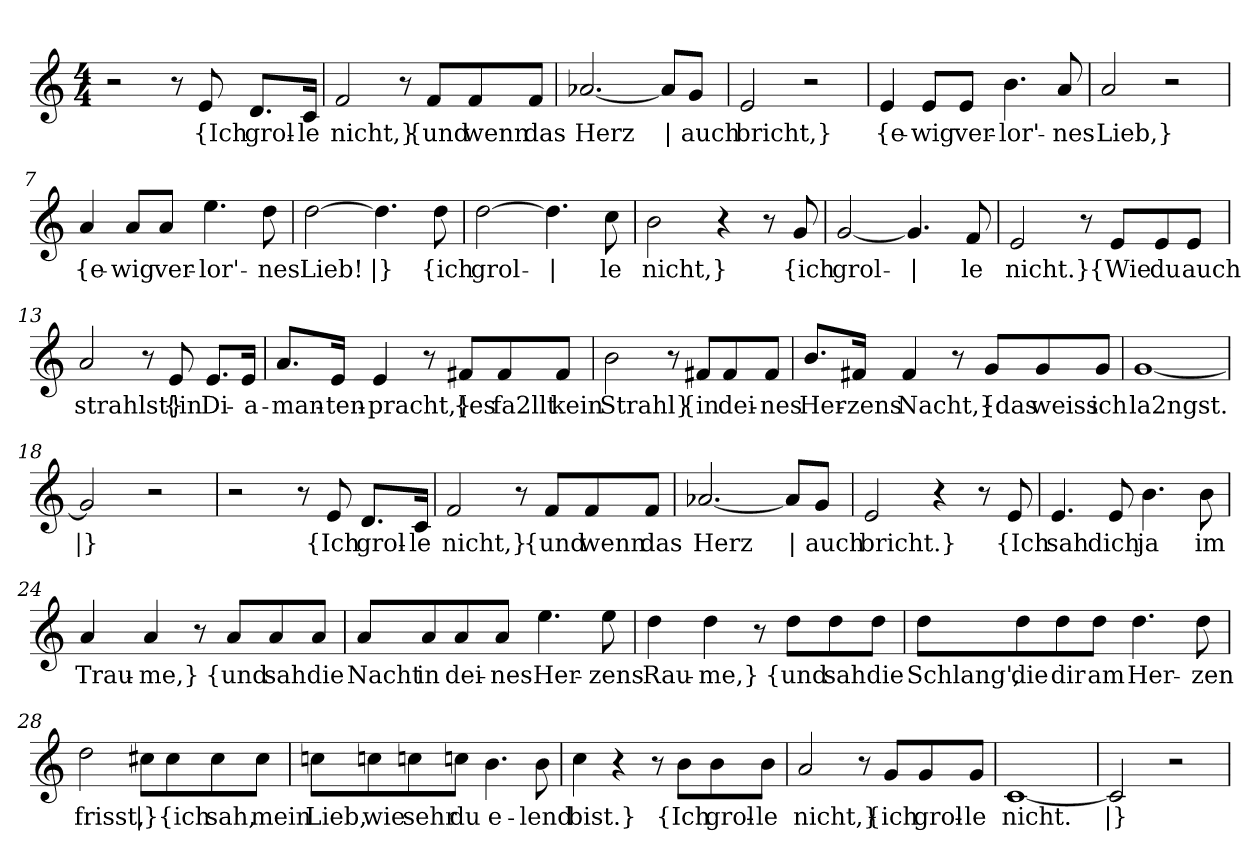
**kern	**text
*part1	*part1
*staff1	*staff1
*clefG2	*
*k[]	*
*M4/4	*
=1	=1
2r	.
8r	.
!	!LO:LY:b
8e/	{Ich
!	!LO:LY:b
8.d/L	grol-
!	!LO:LY:b
16c/Jk	-le
=2	=2
!	!LO:LY:b
2f/	nicht,}
8r	.
!	!LO:LY:b
8f/L	{und
!	!LO:LY:b
8f/	wenn
!	!LO:LY:b
8f/J	das
=3	=3
!	!LO:LY:b
[2.a-X/	Herz
!	!LO:LY:b
8a-/L]	|
!	!LO:LY:b
8g/J	auch
=4	=4
!	!LO:LY:b
2e/	bricht,}
2r	.
=5	=5
!	!LO:LY:b
4e/	{e-
!	!LO:LY:b
8e/L	-wig
!	!LO:LY:b
8e/J	ver-
!	!LO:LY:b
4.b\	-lor'-
!	!LO:LY:b
8a/	-nes
=6	=6
!	!LO:LY:b
2a/	Lieb,}
2r	.
!!LO:LB:g=z
=7	=7
!	!LO:LY:b
4a/	{e-
!	!LO:LY:b
8a/L	-wig
!	!LO:LY:b
8a/J	ver-
!	!LO:LY:b
4.ee\	-lor'-
!	!LO:LY:b
8dd\	-nes
=8	=8
!	!LO:LY:b
[2dd\	Lieb!
!	!LO:LY:b
4.dd\]	|}
!	!LO:LY:b
8dd\	{ich
=9	=9
!	!LO:LY:b
[2dd\	grol-
!	!LO:LY:b
4.dd\]	|
!	!LO:LY:b
8cc\	-le
=10	=10
!	!LO:LY:b
2b\	nicht,}
4r	.
8r	.
!	!LO:LY:b
8g/	{ich
=11	=11
!	!LO:LY:b
[2g/	grol-
!	!LO:LY:b
4.g/]	|
!	!LO:LY:b
8f/	-le
=12	=12
!	!LO:LY:b
2e/	nicht.}
8r	.
!	!LO:LY:b
8e/L	{Wie
!	!LO:LY:b
8e/	du
!	!LO:LY:b
8e/J	auch
!!LO:LB:g=z
=13	=13
!	!LO:LY:b
2a/	strahlst}
8r	.
!	!LO:LY:b
8e/	{in
!	!LO:LY:b
8.e/L	Di-
!	!LO:LY:b
16e/Jk	-a-
=14	=14
!	!LO:LY:b
8.a/L	-man-
!	!LO:LY:b
16e/Jk	-ten-
!	!LO:LY:b
4e/	-pracht,}
8r	.
!	!LO:LY:b
8f#X/L	{es
!	!LO:LY:b
8f#/	fa2llt
!	!LO:LY:b
8f#/J	kein
=15	=15
!	!LO:LY:b
2b\	Strahl}
8r	.
!	!LO:LY:b
8f#X/L	{in
!	!LO:LY:b
8f#/	dei-
!	!LO:LY:b
8f#/J	-nes
!!LO:LB:g=z
=16	=16
!	!LO:LY:b
8.b/L	Her-
!	!LO:LY:b
16f#X/Jk	-zens
!	!LO:LY:b
4f#/	Nacht,}
8r	.
!	!LO:LY:b
8g/L	{das
!	!LO:LY:b
8g/	weiss
!	!LO:LY:b
8g/J	ich
=17	=17
!	!LO:LY:b
[1g	la2ngst.
=18	=18
!	!LO:LY:b
2g/]	|}
2r	.
=19	=19
2r	.
8r	.
!	!LO:LY:b
8e/	{Ich
!	!LO:LY:b
8.d/L	grol-
!	!LO:LY:b
16c/Jk	-le
=20	=20
!	!LO:LY:b
2f/	nicht,}
8r	.
!	!LO:LY:b
8f/L	{und
!	!LO:LY:b
8f/	wenn
!	!LO:LY:b
8f/J	das
=21	=21
!	!LO:LY:b
[2.a-X/	Herz
!	!LO:LY:b
8a-/L]	|
!	!LO:LY:b
8g/J	auch
!!LO:LB:g=z
=22	=22
!	!LO:LY:b
2e/	bricht.}
4r	.
8r	.
!	!LO:LY:b
8e/	{Ich
=23	=23
!	!LO:LY:b
4.e/	sah
!	!LO:LY:b
8e/	dich
!	!LO:LY:b
4.b\	ja
!	!LO:LY:b
8b\	im
=24	=24
!	!LO:LY:b
4a/	Trau-
!	!LO:LY:b
4a/	-me,}
8r	.
!	!LO:LY:b
8a/L	{und
!	!LO:LY:b
8a/	sah
!	!LO:LY:b
8a/J	die
=25	=25
!	!LO:LY:b
8a/L	Nacht
!	!LO:LY:b
8a/	in
!	!LO:LY:b
8a/	dei-
!	!LO:LY:b
8a/J	-nes
!	!LO:LY:b
4.ee\	Her-
!	!LO:LY:b
8ee\	-zens
!!LO:LB:g=z
=26	=26
!	!LO:LY:b
4dd\	Rau-
!	!LO:LY:b
4dd\	-me,}
8r	.
!	!LO:LY:b
8dd\L	{und
!	!LO:LY:b
8dd\	sah
!	!LO:LY:b
8dd\J	die
=27	=27
!	!LO:LY:b
8dd\L	Schlang',
!	!LO:LY:b
8dd\	die
!	!LO:LY:b
8dd\	dir
!	!LO:LY:b
8dd\J	am
!	!LO:LY:b
4.dd\	Her-
!	!LO:LY:b
8dd\	-zen
=28	=28
!	!LO:LY:b
2dd\	frisst,
!	!LO:LY:b
8cc#X\L	|}
!	!LO:LY:b
8cc#\	{ich
!	!LO:LY:b
8cc#\	sah,
!	!LO:LY:b
8cc#\J	mein
!!LO:LB:g=z
=29	=29
!	!LO:LY:b
8ccn\L	Lieb,
!	!LO:LY:b
8ccn\	wie
!	!LO:LY:b
8ccn\	sehr
!	!LO:LY:b
8ccn\J	du
!	!LO:LY:b
4.b\	e-
!	!LO:LY:b
8b\	-lend
=30	=30
!	!LO:LY:b
4cc\	bist.}
4r	.
8r	.
!	!LO:LY:b
8b\L	{Ich
!	!LO:LY:b
8b\	grol-
!	!LO:LY:b
8b\J	-le
=31	=31
!	!LO:LY:b
2a/	nicht,}
8r	.
!	!LO:LY:b
8g/L	{ich
!	!LO:LY:b
8g/	grol-
!	!LO:LY:b
8g/J	-le
=32	=32
!	!LO:LY:b
[1c	nicht.
=33	=33
!	!LO:LY:b
2c/]	|}
2r	.
=	=
*-	*-
